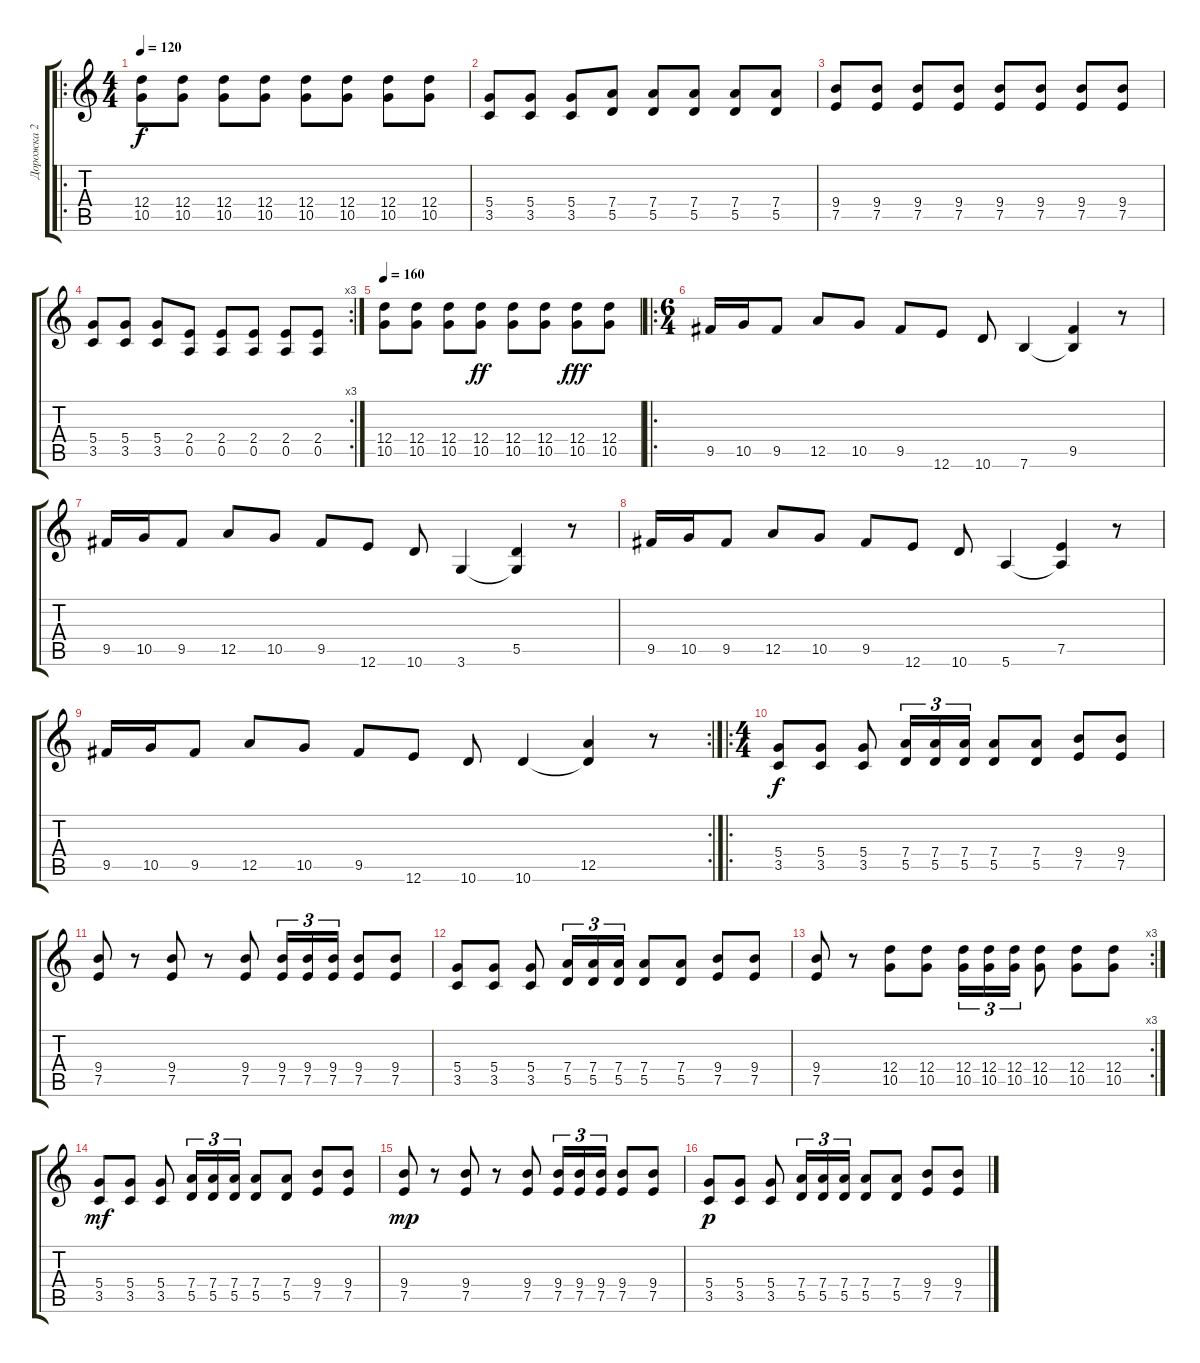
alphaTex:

\track ("Дорожка 2" "Дорожка 2") {instrument distortionguitar}
\staff {score tabs}
\tuning (E4 B3 G3 D3 A2 E2) {hide}
\ro
\ts (4 4)
\tempo 120
\clef g2
\ks c
(12.4 10.5).8{dy f} (12.4 10.5).8 (12.4 10.5).8 (12.4 10.5).8 (12.4 10.5).8 (12.4 10.5).8 (12.4 10.5).8 (12.4 10.5).8 |
(5.4 3.5).8 (5.4 3.5).8 (5.4 3.5).8 (7.4 5.5).8 (7.4 5.5).8 (7.4 5.5).8 (7.4 5.5).8 (7.4 5.5).8 |
(9.4 7.5).8 (9.4 7.5).8 (9.4 7.5).8 (9.4 7.5).8 (9.4 7.5).8 (9.4 7.5).8 (9.4 7.5).8 (9.4 7.5).8 |
\rc 3
(5.4 3.5).8 (5.4 3.5).8 (5.4 3.5).8 (2.4 0.5).8 (2.4 0.5).8 (2.4 0.5).8 (2.4 0.5).8 (2.4 0.5).8 |
\tempo 160
(12.4 10.5).8 (12.4 10.5).8 (12.4 10.5).8 (12.4 10.5).8{dy ff} (12.4 10.5).8 (12.4 10.5).8 (12.4 10.5).8{dy fff} (12.4 10.5).8 |
\ro
\ts (6 4)
9.5.16 10.5.16 9.5.8 12.5.8 10.5.8 9.5.8 12.6.8 10.6.8 7.6.4 (9.5 7.6{t}).4 r.8 |
9.5.16 10.5.16 9.5.8 12.5.8 10.5.8 9.5.8 12.6.8 10.6.8 3.6.4 (5.5 3.6{t}).4 r.8 |
9.5.16 10.5.16 9.5.8 12.5.8 10.5.8 9.5.8 12.6.8 10.6.8 5.6.4 (7.5 5.6{t}).4 r.8 |
\rc 2
9.5.16 10.5.16 9.5.8 12.5.8 10.5.8 9.5.8 12.6.8 10.6.8 10.6.4 (12.5 10.6{t}).4 r.8 |
\ro
\ts (4 4)
(5.4 3.5).8{dy f} (5.4 3.5).8 (5.4 3.5).8 (7.4 5.5).16{tu (3 2)} (7.4 5.5).16{tu (3 2)} (7.4 5.5).16{tu (3 2)} (7.4 5.5).8 (7.4 5.5).8 (9.4 7.5).8 (9.4 7.5).8 |
(9.4 7.5).8 r.8 (9.4 7.5).8 r.8 (9.4 7.5).8 (9.4 7.5).16{tu (3 2)} (9.4 7.5).16{tu (3 2)} (9.4 7.5).16{tu (3 2)} (9.4 7.5).8 (9.4 7.5).8 |
(5.4 3.5).8 (5.4 3.5).8 (5.4 3.5).8 (7.4 5.5).16{tu (3 2)} (7.4 5.5).16{tu (3 2)} (7.4 5.5).16{tu (3 2)} (7.4 5.5).8 (7.4 5.5).8 (9.4 7.5).8 (9.4 7.5).8 |
\rc 3
(9.4 7.5).8 r.8 (12.4 10.5).8 (12.4 10.5).8 (12.4 10.5).16{tu (3 2)} (12.4 10.5).16{tu (3 2)} (12.4 10.5).16{tu (3 2)} (12.4 10.5).8 (12.4 10.5).8 (12.4 10.5).8 |
(5.4 3.5).8{dy mf} (5.4 3.5).8 (5.4 3.5).8 (7.4 5.5).16{tu (3 2)} (7.4 5.5).16{tu (3 2)} (7.4 5.5).16{tu (3 2)} (7.4 5.5).8 (7.4 5.5).8 (9.4 7.5).8 (9.4 7.5).8 |
(9.4 7.5).8{dy mp} r.8 (9.4 7.5).8 r.8 (9.4 7.5).8 (9.4 7.5).16{tu (3 2)} (9.4 7.5).16{tu (3 2)} (9.4 7.5).16{tu (3 2)} (9.4 7.5).8 (9.4 7.5).8 |
(5.4 3.5).8{dy p} (5.4 3.5).8 (5.4 3.5).8 (7.4 5.5).16{tu (3 2)} (7.4 5.5).16{tu (3 2)} (7.4 5.5).16{tu (3 2)} (7.4 5.5).8 (7.4 5.5).8 (9.4 7.5).8 (9.4 7.5).8
